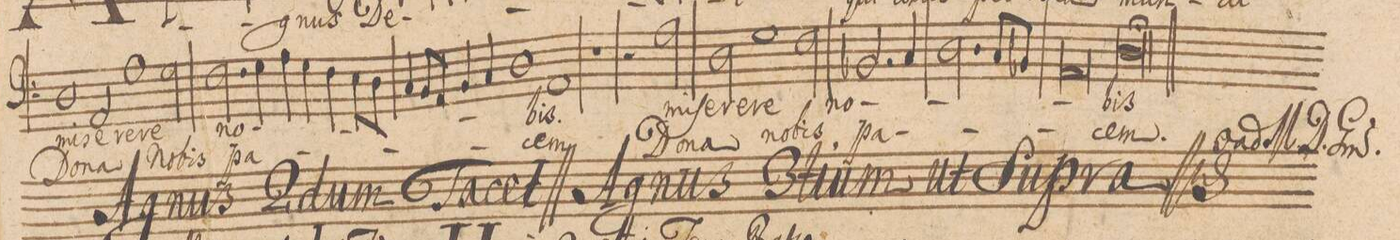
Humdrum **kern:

**kern	**text	**fba	**text
*I"BASSVS.	*	*	*
*clefF4	*	*	*
*k[]	*	*	*
*met(c|)	*	*	*
*M2/1	*	*	*
1D\	mi-	.	Do-
=13-	=13-	=13-	=13-
2AA/	-se-	.	-na
1A\	-re-	.	No-
2G\	-re	.	-bis
=14-	=14-	=14-	=14-
2.F\	no-	.	pa-
4G\	.	.	.
4A\	.	.	.
4G\	.	.	.
4F\	.	.	.
8E\L	.	.	.
8D\J	.	.	.
=15-	=15-	=15-	=15-
4C/	.	.	.
8BB/L	.	.	.
8AA/J	.	.	.
4BB/	.	.	.
4C/	.	.	.
1D\	.	.	.
=16-	=16-	=16-	=16-
1AA/	-bis.	.	-cem
1r	.	.	.
=17-	=17-	=17-	=17-
2r	.	.	.
2A\	mi-	.	Do-
2D/	-ſe-	.	-na
1G\	-re-	.	no-
=18-	=18-	=18-	=18-
2F\	-re	.	-bis
2.BB-X/	no-	.	pa-
4C/	.	.	.
=19-	=19-	=19-	=19-
2.D\	.	.	.
8C/L	.	.	.
8BB-X/J	.	.	.
0AA/	.	.	.
=20-	=20-	=20-	=20-
1D\;	-bis	.	-cem.
=21||	=21||	=21||	=21||
*M2/1	*	*	*
*met(c|)	*	*	*
0ryy	.	.	.
=22-	=22-	=22-	=22-
0ryy	.	.	.
=23-	=23-	=23-	=23-
0ryy	.	.	.
=24-	=24-	=24-	=24-
0ryy	.	.	.
=25-	=25-	=25-	=25-
0ryy	.	.	.
=26-	=26-	=26-	=26-
0ryy	.	.	.
=27-	=27-	=27-	=27-
0ryy	.	.	.
=28-	=28-	=28-	=28-
0ryy	.	.	.
=29-	=29-	=29-	=29-
0ryy	.	.	.
=30-	=30-	=30-	=30-
0ryy	.	.	.
=31-	=31-	=31-	=31-
0ryy	.	.	.
=32-	=32-	=32-	=32-
0ryy	.	.	.
=33-	=33-	=33-	=33-
0ryy	.	.	.
=34-	=34-	=34-	=34-
0ryy	.	.	.
=35-	=35-	=35-	=35-
0ryy	.	.	.
=36-	=36-	=36-	=36-
0ryy	.	.	.
=37-	=37-	=37-	=37-
0ryy	.	.	.
=38-	=38-	=38-	=38-
0ryy	.	.	.
=39-	=39-	=39-	=39-
0ryy	.	.	.
=40-	=40-	=40-	=40-
0ryy	.	.	.
=41-	=41-	=41-	=41-
0ryy	.	.	.
=42-	=42-	=42-	=42-
0ryy	.	.	.
=43-	=43-	=43-	=43-
0ryy	.	.	.
=44-	=44-	=44-	=44-
0ryy	.	.	.
=45-	=45-	=45-	=45-
0ryy	.	.	.
=46-	=46-	=46-	=46-
0ryy	.	.	.
=47-	=47-	=47-	=47-
0ryy	.	.	.
=48-	=48-	=48-	=48-
0ryy	.	.	.
=49-	=49-	=49-	=49-
0ryy	.	.	.
=50-	=50-	=50-	=50-
0ryy	.	.	.
=51-	=51-	=51-	=51-
0ryy	.	.	.
=52-	=52-	=52-	=52-
0ryy	.	.	.
=53-	=53-	=53-	=53-
0ryy	.	.	.
=54-	=54-	=54-	=54-
0ryy	.	.	.
=55-	=55-	=55-	=55-
0ryy	.	.	.
==	==	==	==
*-	*-	*-	*-
